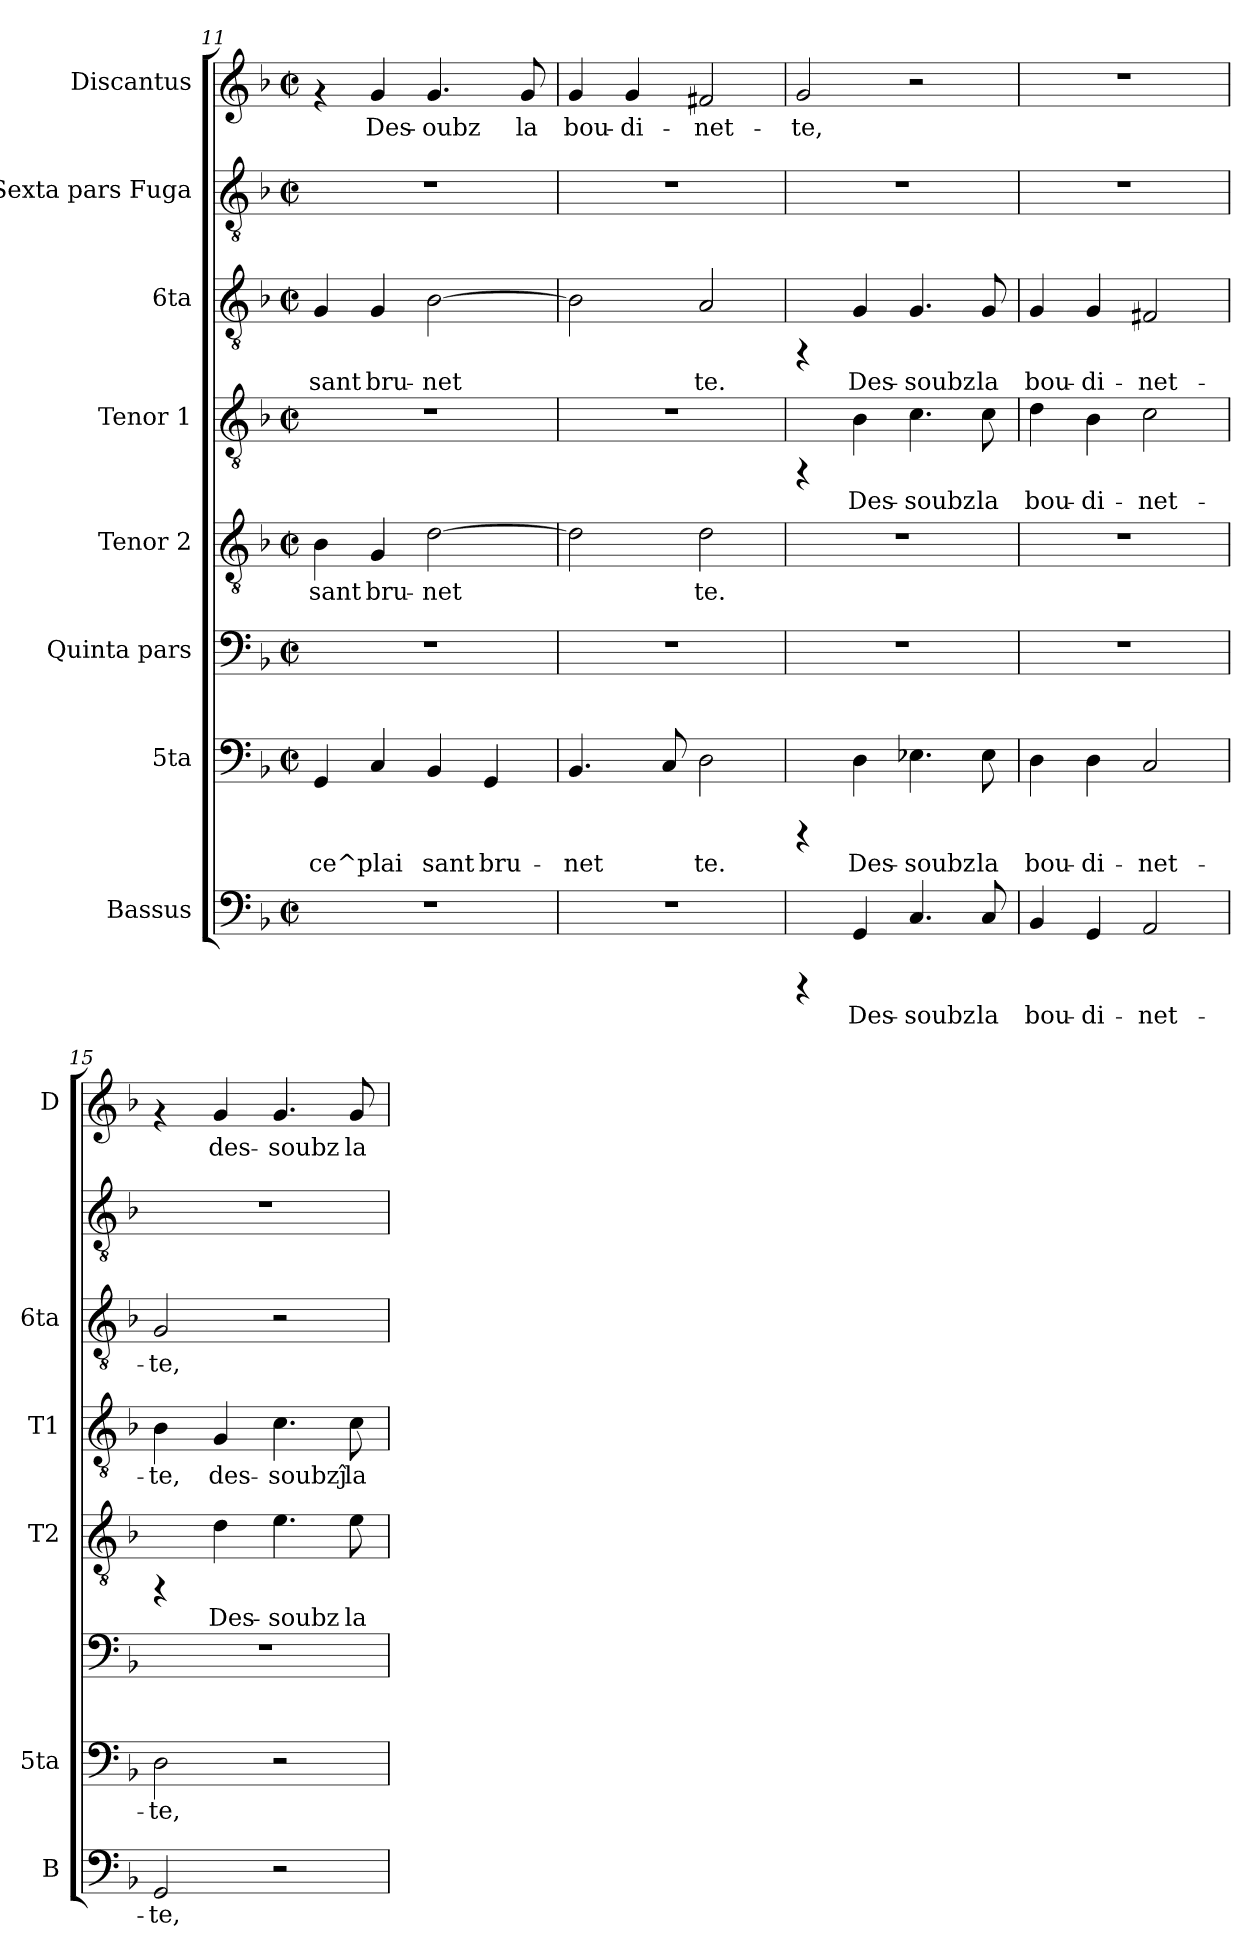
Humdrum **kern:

**kern	**text	**kern	**text	**kern	**kern	**text	**kern	**text	**kern	**text	**kern	**kern	**text
*part8	*part8	*part7	*part7	*part6	*part5	*part5	*part4	*part4	*part3	*part3	*part2	*part1	*part1
*staff8	*staff8	*staff7	*staff7	*staff6	*staff5	*staff5	*staff4	*staff4	*staff3	*staff3	*staff2	*staff1	*staff1
*I"Bassus	*	*I"5ta	*	*I"Quinta pars	*I"Tenor 2	*	*I"Tenor 1	*	*I"6ta	*	*I"Sexta pars  Fuga	*I"Discantus	*
*I'B	*	*I'5ta	*	*	*I'T2	*	*I'T1	*	*I'6ta	*	*	*I'D	*
*clefF4	*	*clefF4	*	*clefF4	*clefGv2	*	*clefGv2	*	*clefGv2	*	*clefGv2	*clefG2	*
*k[b-]	*	*k[b-]	*	*k[b-]	*k[b-]	*	*k[b-]	*	*k[b-]	*	*k[b-]	*k[b-]	*
*F:	*	*F:	*	*F:	*F:	*	*F:	*	*F:	*	*F:	*F:	*
*M2/2	*	*M2/2	*	*M2/2	*M2/2	*	*M2/2	*	*M2/2	*	*M2/2	*M2/2	*
*met(c|)	*	*met(c|)	*	*met(c|)	*met(c|)	*	*met(c|)	*	*met(c|)	*	*met(c|)	*met(c|)	*
=11	=11	=11	=11	=11	=11	=11	=11	=11	=11	=11	=11	=11	=11
!	!	!	!LO:LY:b:cj	!	!	!LO:LY:b:cj	!	!	!	!LO:LY:b:cj	!	!	!
1r	.	4GG/	-ce^plai-	1r	4B-\	-sant	1r	.	4G/	-sant	1r	4rf	.
!	!	!	!LO:LY:b:cj	!	!	!LO:LY:b:cj	!	!	!	!LO:LY:b:cj	!	!	!LO:LY:b:cj
.	.	4C/	--	.	4G/	bru-	.	.	4G/	bru-	.	4g/	Des-
!	!	!	!LO:LY:b:cj	!	!	!LO:LY:b:cj	!	!	!	!LO:LY:b:cj	!	!	!LO:LY:b:cj
.	.	4BB-/	-sant	.	[>2d\	-net-	.	.	[>2B-\	-net-	.	4.g/	-oubz
!	!	!	!LO:LY:b:cj	!	!	!	!	!	!	!	!	!	!
.	.	4GG/	bru-	.	.	.	.	.	.	.	.	.	.
!	!	!	!	!	!	!	!	!	!	!	!	!	!LO:LY:b:cj
.	.	.	.	.	.	.	.	.	.	.	.	8g/	la
=12	=12	=12	=12	=12	=12	=12	=12	=12	=12	=12	=12	=12	=12
!	!	!	!LO:LY:b:cj	!	!	!LO:LY:b:cj	!	!	!	!LO:LY:b:cj	!	!	!LO:LY:b:cj
1r	.	4.BB-/	-net-	1r	2d\]	--	1r	.	2B-\]	--	1r	4g/	bou-
!	!	!	!	!	!	!	!	!	!	!	!	!	!LO:LY:b:cj
.	.	.	.	.	.	.	.	.	.	.	.	4g/	-di-
!	!	!	!LO:LY:b:cj	!	!	!	!	!	!	!	!	!	!
.	.	8C/	--	.	.	.	.	.	.	.	.	.	.
!	!	!	!LO:LY:b:cj	!	!	!LO:LY:b:cj	!	!	!	!LO:LY:b:cj	!	!	!LO:LY:b:cj
.	.	2D\	-te.	.	2d\	-te.	.	.	2A/	-te.	.	2f#/	-net-
=13	=13	=13	=13	=13	=13	=13	=13	=13	=13	=13	=13	=13	=13
!	!	!	!	!	!	!	!	!	!	!	!	!	!LO:LY:b:cj
4rCCC	.	4rCCC	.	1r	1r	.	4rFF	.	4rFF	.	1r	2g/	-te,
!	!LO:LY:b:cj	!	!LO:LY:b:cj	!	!	!	!	!LO:LY:b:cj	!	!LO:LY:b:cj	!	!	!
4GG/	Des-	4D\	Des-	.	.	.	4B-\	Des-	4G/	Des-	.	.	.
!	!LO:LY:b:cj	!	!LO:LY:b:cj	!	!	!	!	!LO:LY:b:cj	!	!LO:LY:b:cj	!	!	!
4.C/	-soubz	4.E-\	-soubz	.	.	.	4.c\	-soubz	4.G/	-soubz	.	2r	.
!	!LO:LY:b:cj	!	!LO:LY:b:cj	!	!	!	!	!LO:LY:b:cj	!	!LO:LY:b:cj	!	!	!
8C/	la	8E-\	la	.	.	.	8c\	la	8G/	la	.	.	.
=14	=14	=14	=14	=14	=14	=14	=14	=14	=14	=14	=14	=14	=14
!	!LO:LY:b:cj	!	!LO:LY:b:cj	!	!	!	!	!LO:LY:b:cj	!	!LO:LY:b:cj	!	!	!
4BB-/	bou-	4D\	bou-	1r	1r	.	4d\	bou-	4G/	bou-	1r	1r	.
!	!LO:LY:b:cj	!	!LO:LY:b:cj	!	!	!	!	!LO:LY:b:cj	!	!LO:LY:b:cj	!	!	!
4GG/	-di-	4D\	-di-	.	.	.	4B-\	-di-	4G/	-di-	.	.	.
!	!LO:LY:b:cj	!	!LO:LY:b:cj	!	!	!	!	!LO:LY:b:cj	!	!LO:LY:b:cj	!	!	!
2AA/	-net-	2C/	-net-	.	.	.	2c\	-net-	2F#/	-net-	.	.	.
=15	=15	=15	=15	=15	=15	=15	=15	=15	=15	=15	=15	=15	=15
!	!LO:LY:b:cj	!	!LO:LY:b:cj	!	!	!	!	!LO:LY:b:cj	!	!LO:LY:b:cj	!	!	!
2GG/	-te,	2D\	-te,	1r	4rFF	.	4B-\	-te,	2G/	-te,	1r	4rf	.
!	!	!	!	!	!	!LO:LY:b:cj	!	!LO:LY:b:cj	!	!	!	!	!LO:LY:b:cj
.	.	.	.	.	4d\	Des-	4G/	des-	.	.	.	4g/	des-
!	!	!	!	!	!	!LO:LY:b:cj	!	!LO:LY:b:cj	!	!	!	!	!LO:LY:b:cj
2r	.	2r	.	.	4.e\	-soubz	4.c\	-soubzĵ	2r	.	.	4.g/	-soubz
!	!	!	!	!	!	!LO:LY:b:cj	!	!LO:LY:b:cj	!	!	!	!	!LO:LY:b:cj
.	.	.	.	.	8e\	la	8c\	la	.	.	.	8g/	la
=	=	=	=	=	=	=	=	=	=	=	=	=	=
*-	*-	*-	*-	*-	*-	*-	*-	*-	*-	*-	*-	*-	*-
